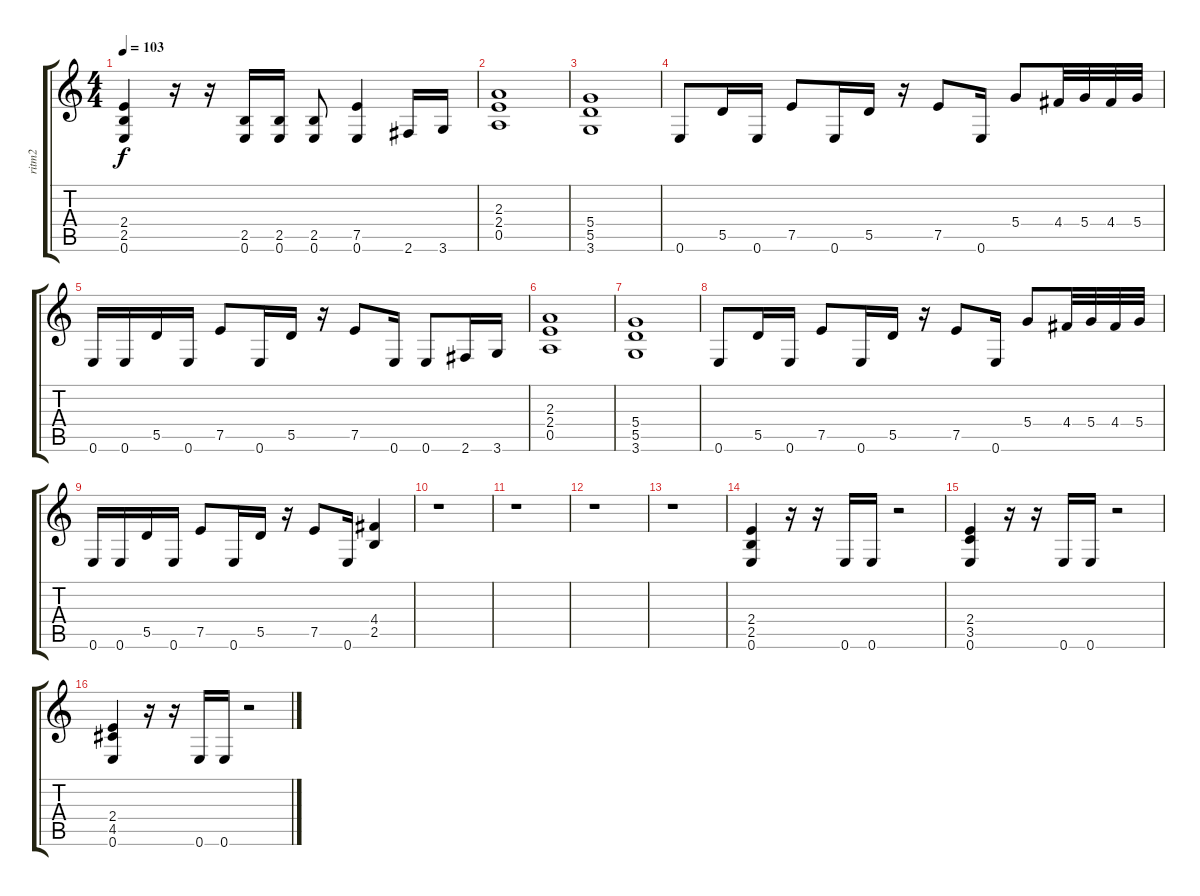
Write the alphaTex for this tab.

\track ("ritm2" "ritm2") {instrument electricguitarmuted}
\staff {score tabs}
\tuning (E4 B3 G3 D3 A2 E2) {hide}
\ts (4 4)
\tempo 103
\clef g2
\ks c
(2.4 2.5 0.6).4{dy f} r.16 r.16 (2.5 0.6).16 (2.5 0.6).16 (2.5 0.6).8 (7.5 0.6).4 2.6.16 3.6.16 |
(2.3 2.4 0.5).1 |
(5.4 5.5 3.6).1 |
0.6.8 5.5.16 0.6.16 7.5.8 0.6.16 5.5.16 r.16 7.5.8 0.6.16 5.4.8 4.4.32 5.4.32 4.4.32 5.4.32 |
0.6.16 0.6.16 5.5.16 0.6.16 7.5.8 0.6.16 5.5.16 r.16 7.5.8 0.6.16 0.6.8 2.6.16 3.6.16 |
(2.3 2.4 0.5).1 |
(5.4 5.5 3.6).1 |
0.6.8 5.5.16 0.6.16 7.5.8 0.6.16 5.5.16 r.16 7.5.8 0.6.16 5.4.8 4.4.32 5.4.32 4.4.32 5.4.32 |
0.6.16 0.6.16 5.5.16 0.6.16 7.5.8 0.6.16 5.5.16 r.16 7.5.8 0.6.16 (4.4 2.5).4 |
r.1 |
r.1 |
r.1 |
r.1 |
(2.4 2.5 0.6).4 r.16 r.16 0.6.16 0.6.16 r.2 |
(2.4 3.5 0.6).4 r.16 r.16 0.6.16 0.6.16 r.2 |
(2.4 4.5 0.6).4 r.16 r.16 0.6.16 0.6.16 r.2
